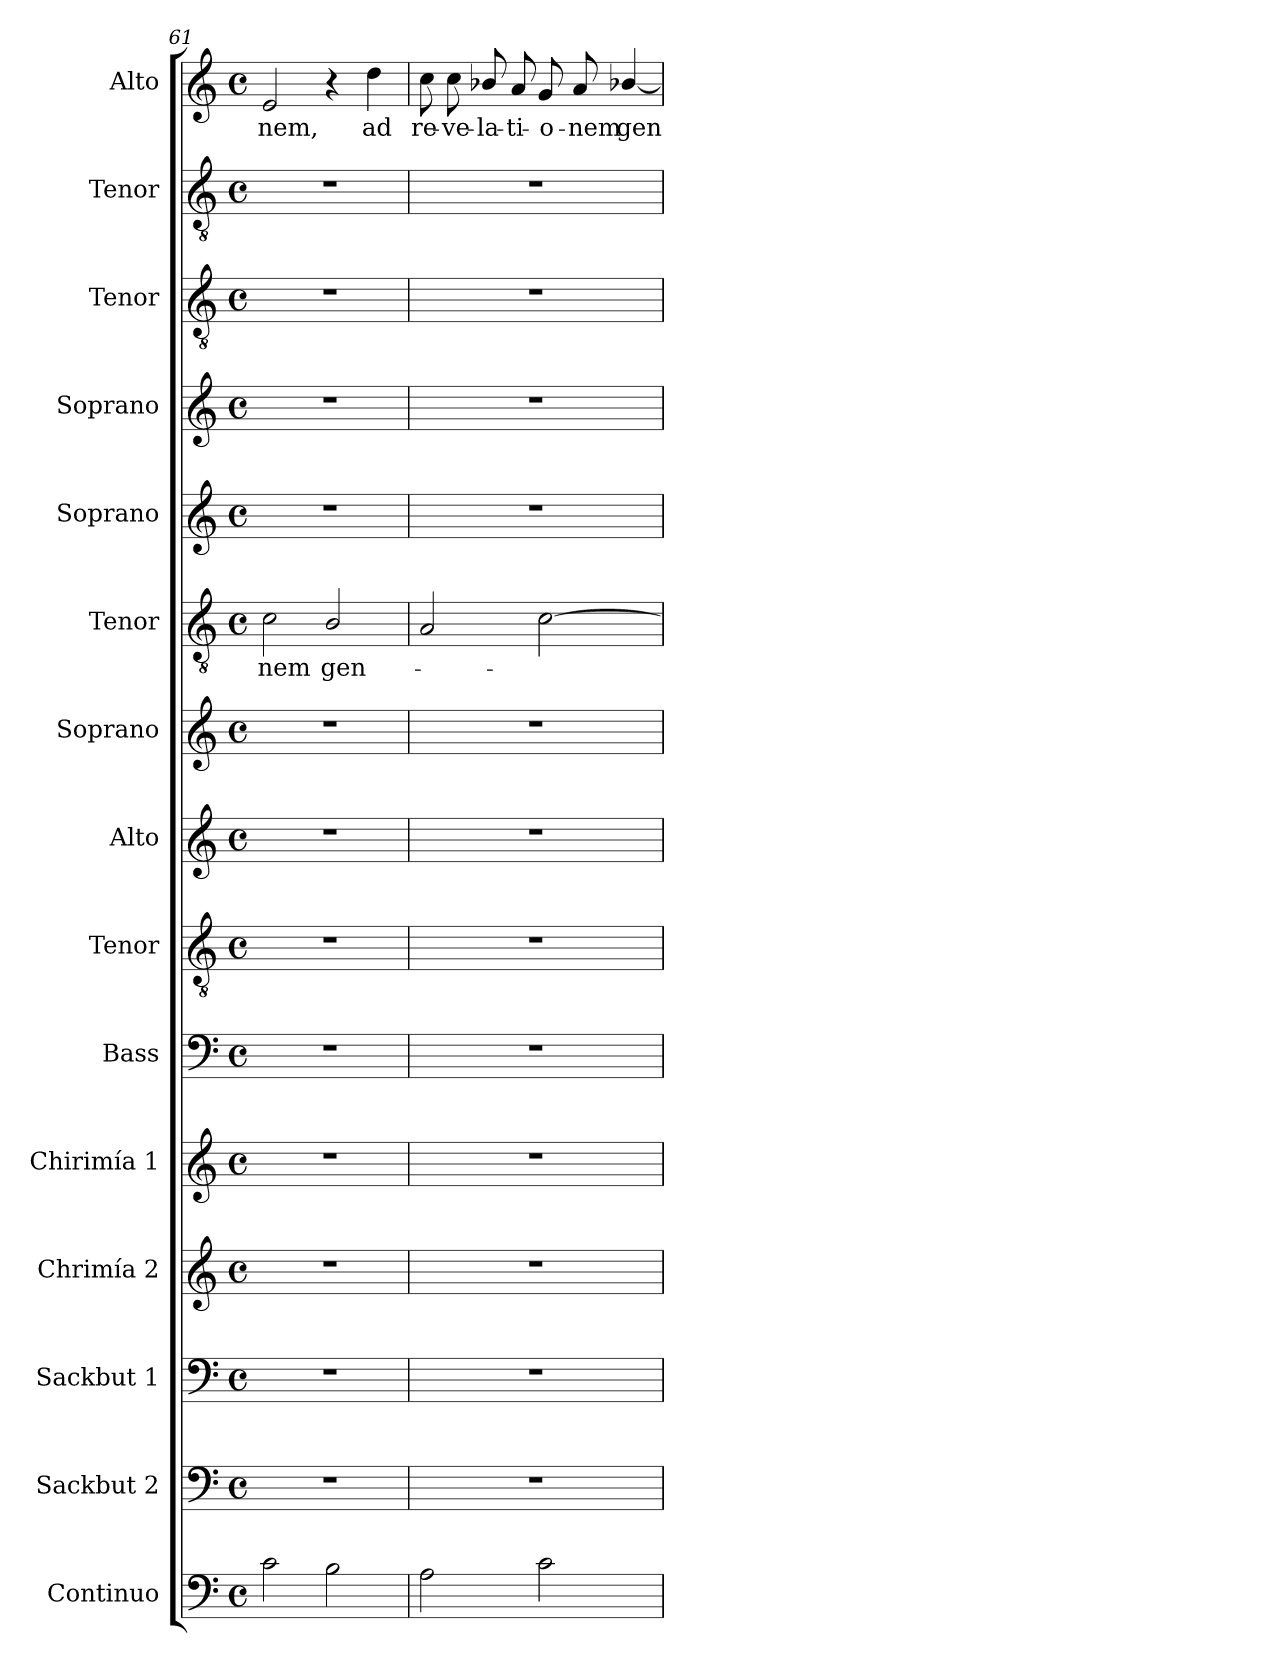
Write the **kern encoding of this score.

**kern	**kern	**kern	**kern	**kern	**kern	**kern	**kern	**kern	**kern	**text	**kern	**kern	**kern	**kern	**kern	**text
*part15	*part14	*part13	*part12	*part11	*part10	*part9	*part8	*part7	*part6	*part6	*part5	*part4	*part3	*part2	*part1	*part1
*staff15	*staff14	*staff13	*staff12	*staff11	*staff10	*staff9	*staff8	*staff7	*staff6	*staff6	*staff5	*staff4	*staff3	*staff2	*staff1	*staff1
*I"Continuo	*I"Sackbut 2	*I"Sackbut 1	*I"Chrimía 2	*I"Chirimía 1	*I"Bass	*I"Tenor	*I"Alto	*I"Soprano	*I"Tenor	*	*I"Soprano	*I"Soprano	*I"Tenor	*I"Tenor	*I"Alto	*
*I'Cont.	*I'Sckbt 2.	*I'Sckbt 1.	*I'Ch2.	*I'Ch1.	*I'B.	*I'T.	*I'A.	*I'S.	*I'T.	*	*I'S.	*I'S.	*I'T.	*I'T.	*I'A.	*
!!LO:PB:g=z
*clefF4	*clefF4	*clefF4	*clefG2	*clefG2	*clefF4	*clefGv2	*clefG2	*clefG2	*clefGv2	*	*clefG2	*clefG2	*clefGv2	*clefGv2	*clefG2	*
*	*	*	*	*	*	*ITrd7c12	*	*	*ITrd7c12	*	*	*	*ITrd7c12	*ITrd7c12	*	*
*k[]	*k[]	*k[]	*k[]	*k[]	*k[]	*k[]	*k[]	*k[]	*k[]	*	*k[]	*k[]	*k[]	*k[]	*k[]	*
*C:	*C:	*C:	*C:	*C:	*C:	*C:	*C:	*C:	*C:	*	*C:	*C:	*C:	*C:	*C:	*
*M4/4	*M4/4	*M4/4	*M4/4	*M4/4	*M4/4	*M4/4	*M4/4	*M4/4	*M4/4	*	*M4/4	*M4/4	*M4/4	*M4/4	*M4/4	*
*met(c)	*met(c)	*met(c)	*met(c)	*met(c)	*met(c)	*met(c)	*met(c)	*met(c)	*met(c)	*	*met(c)	*met(c)	*met(c)	*met(c)	*met(c)	*
=61	=61	=61	=61	=61	=61	=61	=61	=61	=61	=61	=61	=61	=61	=61	=61	=61
!	!	!	!	!	!	!	!	!	!	!LO:LY:b:color=#000000	!	!	!	!	!	!
!	!	!	!	!	!	!	!	!	!	!	!	!	!	!	!	!LO:LY:b:color=#000000
2ci\	1r	1r	1r	1r	1r	1r	1r	1r	2Ci\	-nem	1r	1r	1r	1r	2ei/	-nem,
!	!	!	!	!	!	!	!	!	!	!LO:LY:b:color=#000000	!	!	!	!	!	!
2Bi\	.	.	.	.	.	.	.	.	2BBi/	gen-	.	.	.	.	4r	.
!	!	!	!	!	!	!	!	!	!	!	!	!	!	!	!	!LO:LY:b:color=#000000
.	.	.	.	.	.	.	.	.	.	.	.	.	.	.	4ddi\	ad
=62	=62	=62	=62	=62	=62	=62	=62	=62	=62	=62	=62	=62	=62	=62	=62	=62
!	!	!	!	!	!	!	!	!	!	!	!	!	!	!	!	!LO:LY:b:color=#000000
2Ai\	1r	1r	1r	1r	1r	1r	1r	1r	2AAi/	.	1r	1r	1r	1r	8cci\	re-
!	!	!	!	!	!	!	!	!	!	!	!	!	!	!	!	!LO:LY:b:color=#000000
.	.	.	.	.	.	.	.	.	.	.	.	.	.	.	8cci\	-ve-
!	!	!	!	!	!	!	!	!	!	!	!	!	!	!	!	!LO:LY:b:color=#000000
.	.	.	.	.	.	.	.	.	.	.	.	.	.	.	8b-Xi/	-la-
!	!	!	!	!	!	!	!	!	!	!	!	!	!	!	!	!LO:LY:b:color=#000000
.	.	.	.	.	.	.	.	.	.	.	.	.	.	.	8ai/	-ti-
!	!	!	!	!	!	!	!	!	!	!	!	!	!	!	!	!LO:LY:b:color=#000000
2ci\	.	.	.	.	.	.	.	.	[>2Ci\	.	.	.	.	.	8gi/	-o-
!	!	!	!	!	!	!	!	!	!	!	!	!	!	!	!	!LO:LY:b:color=#000000
.	.	.	.	.	.	.	.	.	.	.	.	.	.	.	8ai/	-nem
!	!	!	!	!	!	!	!	!	!	!	!	!	!	!	!	!LO:LY:b:color=#000000
.	.	.	.	.	.	.	.	.	.	.	.	.	.	.	[<4b-Xi/	gen-
=	=	=	=	=	=	=	=	=	=	=	=	=	=	=	=	=
*-	*-	*-	*-	*-	*-	*-	*-	*-	*-	*-	*-	*-	*-	*-	*-	*-
